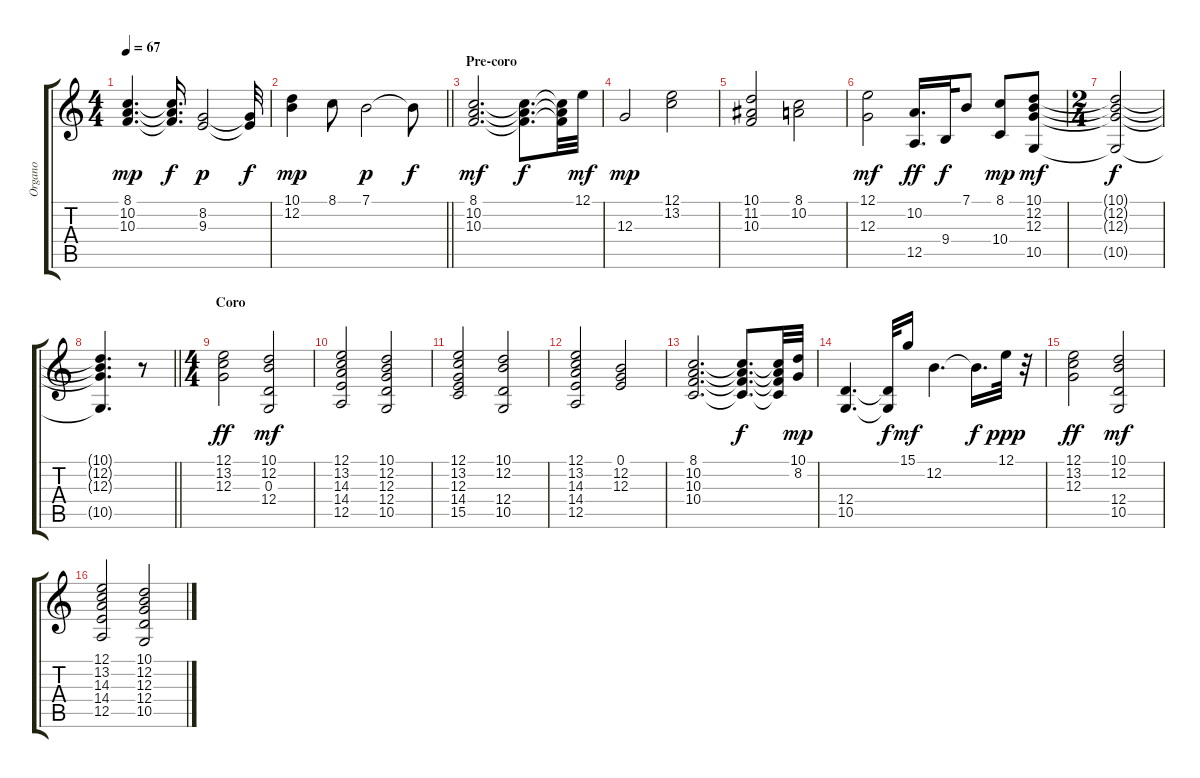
\track ("Organo" "Organo") {instrument drawbarorgan}
\staff {score tabs}
\tuning (E4 B3 G3 D3 A2 E2) {hide}
\ts (4 4)
\tempo 67
\clef g2
\ks c
(8.1 10.2 10.3).4{d dy mp} (8.1{t} 10.2{t} 10.3{t}).16{d dy f} (8.2 9.3).2{dy p} (8.2{t} 9.3{t}).32{dy f} |
\barLineRight lightlight
(10.1 12.2).4{dy mp} 8.1.8 7.1.2{dy p} 7.1{t}.8{dy f} |
\section ("" "Pre-coro")
(8.1 10.2 10.3).2{d dy mf} (8.1{t} 10.2{t} 10.3{t}).8{d dy f} (8.1{t} 10.2{t} 10.3{t}).32 12.1.32{dy mf} |
12.3.2{dy mp} (12.1 13.2).2 |
(10.1 11.2 10.3).2 (8.1 10.2).2 |
(12.1 12.3).2{dy mf} (10.2 12.5).16{d dy ff} 9.4.32{dy f} 7.1.8 (8.1 10.4).8{dy mp} (10.1 12.2 12.3 10.5).8{dy mf} |
\ts (2 4)
(10.1{t} 12.2{t} 12.3{t} 10.5{t}).2{dy f} |
\barLineRight lightlight
(10.1{t} 12.2{t} 12.3{t} 10.5{t}).4{d} r.8 |
\ts (4 4)
\section ("" "Coro")
(12.1 13.2 12.3).2{dy ff} (10.1 12.2 0.3 12.4).2{dy mf} |
(12.1 13.2 14.3 14.4 12.5).2 (10.1 12.2 12.3 12.4 10.5).2 |
(12.1 13.2 12.3 14.4 15.5).2 (10.1 12.2 12.4 10.5).2 |
(12.1 13.2 14.3 14.4 12.5).2 (0.1 12.2 12.3).2 |
(8.1 10.2 10.3 10.4).2{d} (8.1{t} 10.2{t} 10.3{t} 10.4{t}).8{d dy f} (8.1{t} 10.2{t} 10.3{t} 10.4{t}).32 (10.1 8.2).32{dy mp} |
(12.4 10.5).4{d} (12.4{t} 10.5{t}).32{dy f} 15.1.16{dy mf} 12.2.4{d} 12.2{t}.16{d dy f} 12.1.32{dy ppp} r.32 |
(12.1 13.2 12.3).2{dy ff} (10.1 12.2 12.4 10.5).2{dy mf} |
(12.1 13.2 14.3 14.4 12.5).2 (10.1 12.2 12.3 12.4 10.5).2
